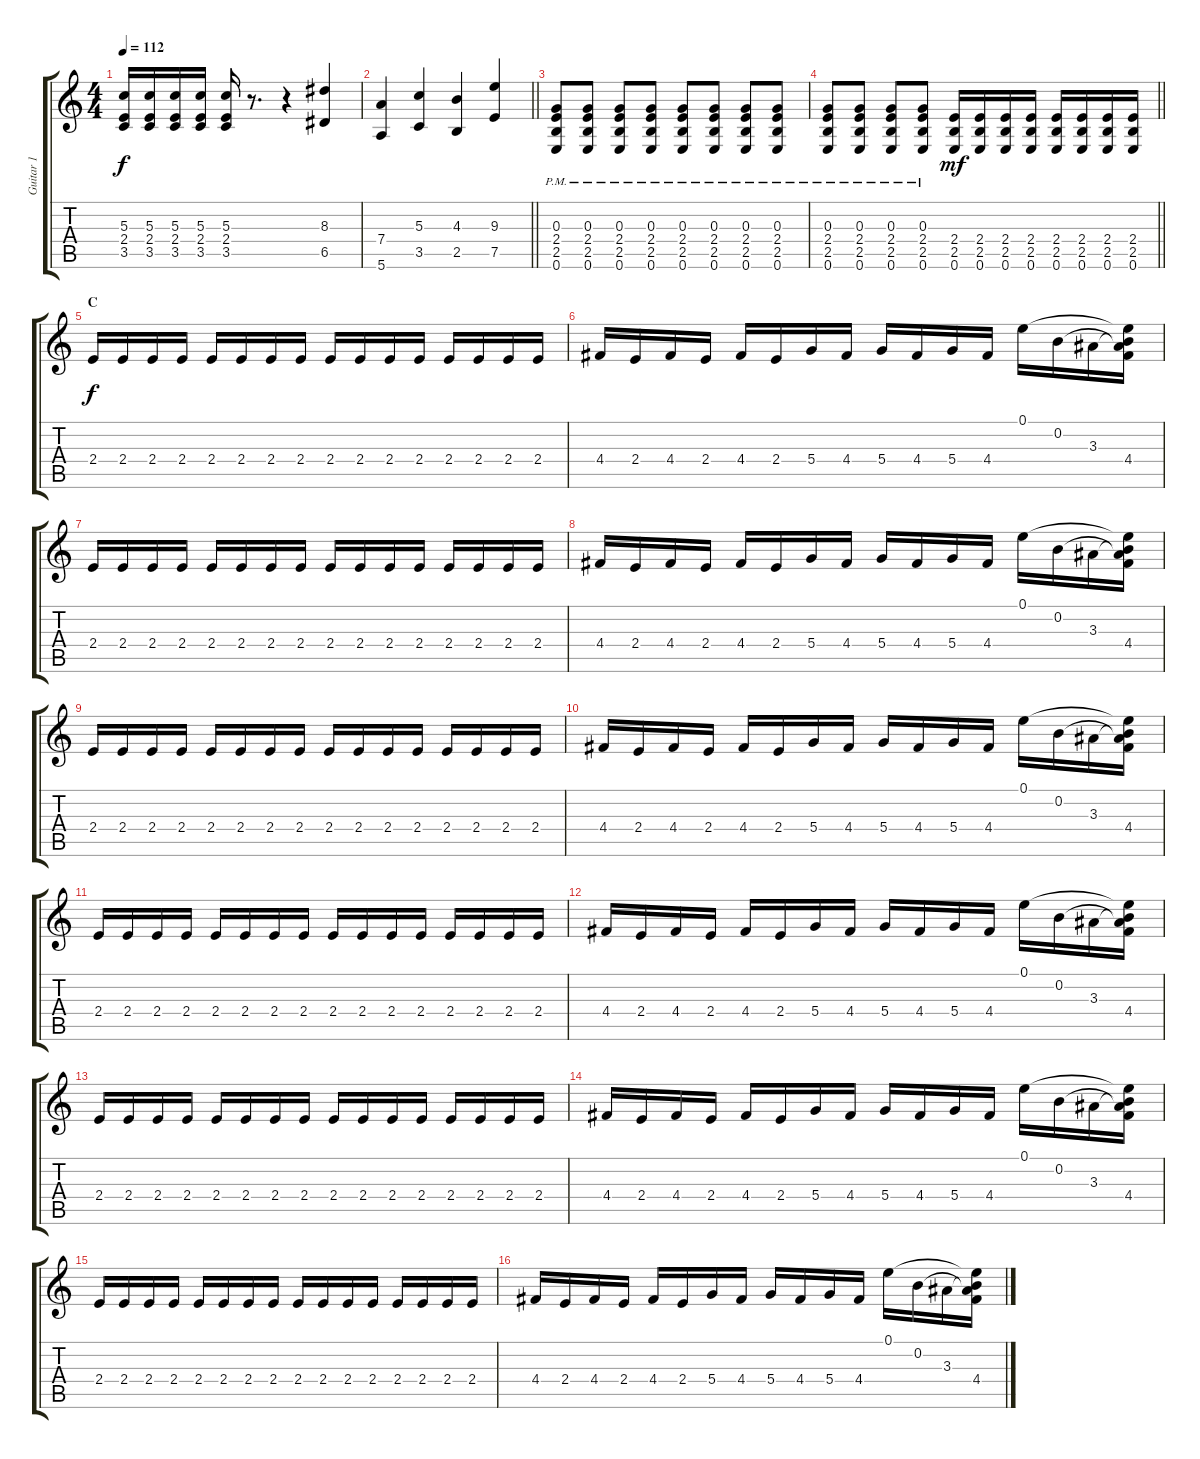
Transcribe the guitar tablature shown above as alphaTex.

\track ("Guitar 1" "Guitar 1") {instrument distortionguitar}
\staff {score tabs}
\tuning (E4 B3 G3 D3 A2 E2) {hide}
\ts (4 4)
\tempo 112
\clef g2
\ks c
(5.3 2.4 3.5).16{dy f} (5.3 2.4 3.5).16 (5.3 2.4 3.5).16 (5.3 2.4 3.5).16 (5.3 2.4 3.5).16 r.8{d} r.4 (8.3 6.5).4 |
\barLineRight lightlight
(7.4 5.6).4 (5.3 3.5).4 (4.3 2.5).4 (9.3 7.5).4 |
(0.3{pm} 2.4{pm} 2.5{pm} 0.6{pm}).8 (0.3{pm} 2.4{pm} 2.5{pm} 0.6{pm}).8 (0.3{pm} 2.4{pm} 2.5{pm} 0.6{pm}).8 (0.3{pm} 2.4{pm} 2.5{pm} 0.6{pm}).8 (0.3{pm} 2.4{pm} 2.5{pm} 0.6{pm}).8 (0.3{pm} 2.4{pm} 2.5{pm} 0.6{pm}).8 (0.3{pm} 2.4{pm} 2.5{pm} 0.6{pm}).8 (0.3{pm} 2.4{pm} 2.5{pm} 0.6{pm}).8 |
\barLineRight lightlight
(0.3{pm} 2.4{pm} 2.5{pm} 0.6{pm}).8 (0.3{pm} 2.4{pm} 2.5{pm} 0.6{pm}).8 (0.3{pm} 2.4{pm} 2.5{pm} 0.6{pm}).8 (0.3{pm} 2.4{pm} 2.5{pm} 0.6{pm}).8 (2.4 2.5 0.6).16{dy mf} (2.4 2.5 0.6).16 (2.4 2.5 0.6).16 (2.4 2.5 0.6).16 (2.4 2.5 0.6).16 (2.4 2.5 0.6).16 (2.4 2.5 0.6).16 (2.4 2.5 0.6).16 |
\section ("" "C")
2.4.16{dy f} 2.4.16 2.4.16 2.4.16 2.4.16 2.4.16 2.4.16 2.4.16 2.4.16 2.4.16 2.4.16 2.4.16 2.4.16 2.4.16 2.4.16 2.4.16 |
4.4.16 2.4.16 4.4.16 2.4.16 4.4.16 2.4.16 5.4.16 4.4.16 5.4.16 4.4.16 5.4.16 4.4.16 0.1.16 0.2.16 3.3.16 (0.1{t} 0.2{t} 3.3{t} 4.4).16 |
2.4.16 2.4.16 2.4.16 2.4.16 2.4.16 2.4.16 2.4.16 2.4.16 2.4.16 2.4.16 2.4.16 2.4.16 2.4.16 2.4.16 2.4.16 2.4.16 |
4.4.16 2.4.16 4.4.16 2.4.16 4.4.16 2.4.16 5.4.16 4.4.16 5.4.16 4.4.16 5.4.16 4.4.16 0.1.16 0.2.16 3.3.16 (0.1{t} 0.2{t} 3.3{t} 4.4).16 |
2.4.16 2.4.16 2.4.16 2.4.16 2.4.16 2.4.16 2.4.16 2.4.16 2.4.16 2.4.16 2.4.16 2.4.16 2.4.16 2.4.16 2.4.16 2.4.16 |
4.4.16 2.4.16 4.4.16 2.4.16 4.4.16 2.4.16 5.4.16 4.4.16 5.4.16 4.4.16 5.4.16 4.4.16 0.1.16 0.2.16 3.3.16 (0.1{t} 0.2{t} 3.3{t} 4.4).16 |
2.4.16 2.4.16 2.4.16 2.4.16 2.4.16 2.4.16 2.4.16 2.4.16 2.4.16 2.4.16 2.4.16 2.4.16 2.4.16 2.4.16 2.4.16 2.4.16 |
4.4.16 2.4.16 4.4.16 2.4.16 4.4.16 2.4.16 5.4.16 4.4.16 5.4.16 4.4.16 5.4.16 4.4.16 0.1.16 0.2.16 3.3.16 (0.1{t} 0.2{t} 3.3{t} 4.4).16 |
2.4.16 2.4.16 2.4.16 2.4.16 2.4.16 2.4.16 2.4.16 2.4.16 2.4.16 2.4.16 2.4.16 2.4.16 2.4.16 2.4.16 2.4.16 2.4.16 |
4.4.16 2.4.16 4.4.16 2.4.16 4.4.16 2.4.16 5.4.16 4.4.16 5.4.16 4.4.16 5.4.16 4.4.16 0.1.16 0.2.16 3.3.16 (0.1{t} 0.2{t} 3.3{t} 4.4).16 |
2.4.16 2.4.16 2.4.16 2.4.16 2.4.16 2.4.16 2.4.16 2.4.16 2.4.16 2.4.16 2.4.16 2.4.16 2.4.16 2.4.16 2.4.16 2.4.16 |
4.4.16 2.4.16 4.4.16 2.4.16 4.4.16 2.4.16 5.4.16 4.4.16 5.4.16 4.4.16 5.4.16 4.4.16 0.1.16 0.2.16 3.3.16 (0.1{t} 0.2{t} 3.3{t} 4.4).16
